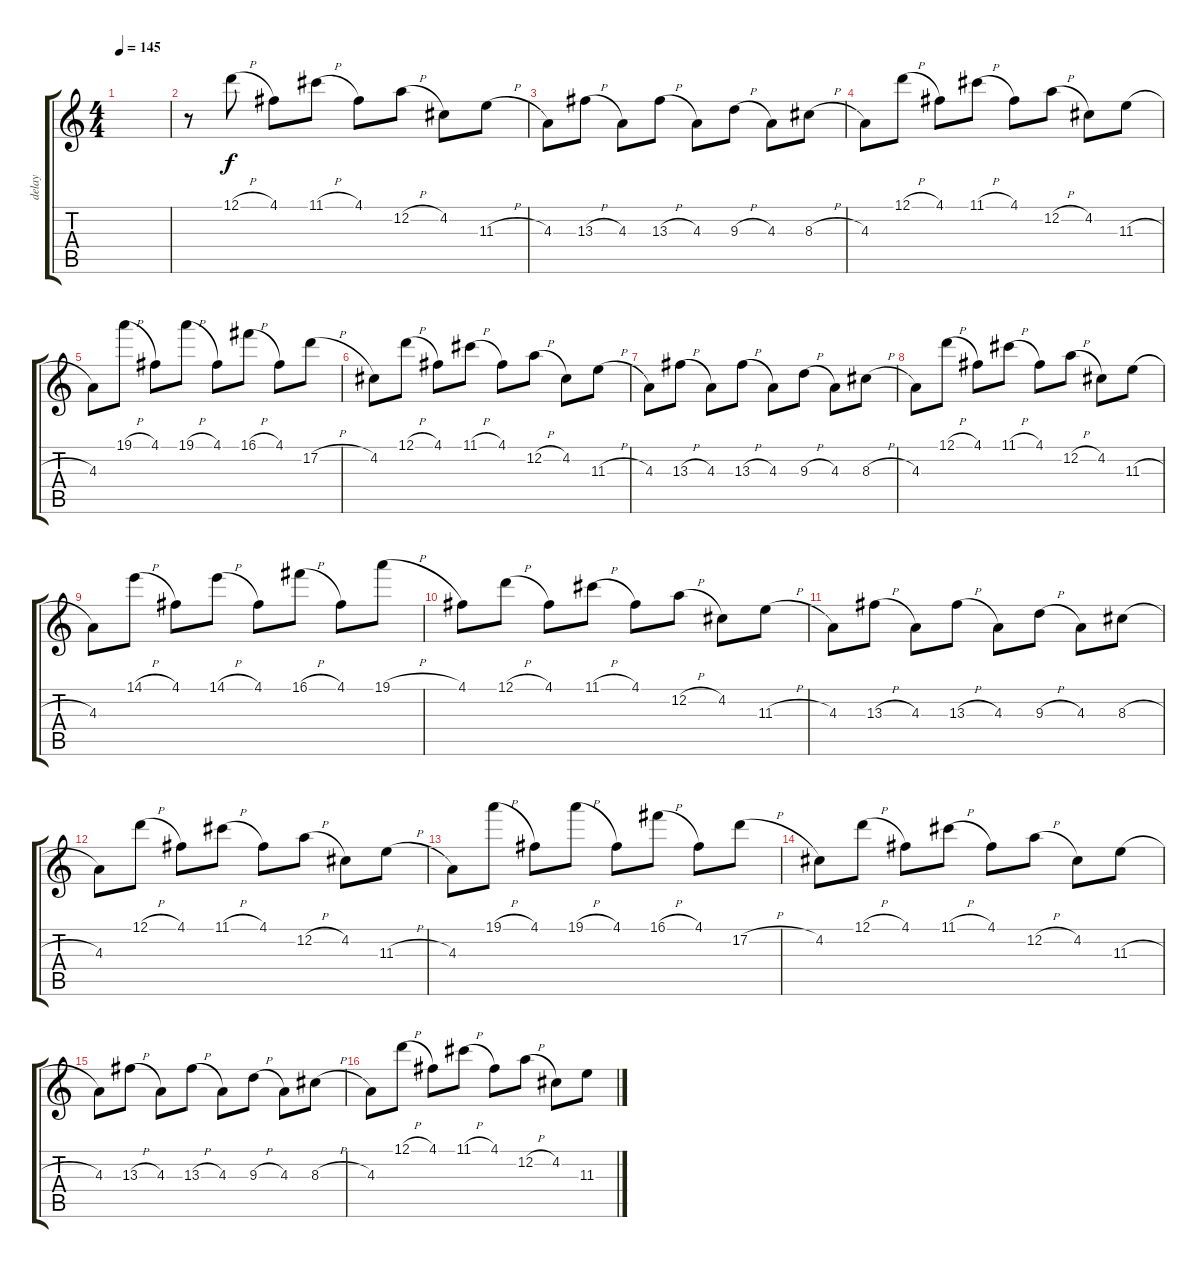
\track ("delay" "delay") {instrument overdrivenguitar}
\staff {score tabs}
\tuning (D4 A3 F3 C3 G2 D2) {hide}
\ts (4 4)
\tempo 145
\clef g2
\ks c
|
r.8{instrument overdrivenguitar} 12.1{h}.8 4.1.8 11.1{h}.8 4.1.8 12.2{h}.8 4.2.8 11.3{h}.8 |
4.3.8 13.3{h}.8 4.3.8 13.3{h}.8 4.3.8 9.3{h}.8 4.3.8 8.3{h}.8 |
4.3.8 12.1{h}.8 4.1.8 11.1{h}.8 4.1.8 12.2{h}.8 4.2.8 11.3{h}.8 |
4.3.8 19.1{h}.8 4.1.8 19.1{h}.8 4.1.8 16.1{h}.8 4.1.8 17.2{h}.8 |
4.2.8 12.1{h}.8 4.1.8 11.1{h}.8 4.1.8 12.2{h}.8 4.2.8 11.3{h}.8 |
4.3.8 13.3{h}.8 4.3.8 13.3{h}.8 4.3.8 9.3{h}.8 4.3.8 8.3{h}.8 |
4.3.8 12.1{h}.8 4.1.8 11.1{h}.8 4.1.8 12.2{h}.8 4.2.8 11.3{h}.8 |
4.3.8 14.1{h}.8 4.1.8 14.1{h}.8 4.1.8 16.1{h}.8 4.1.8 19.1{h}.8 |
4.1.8 12.1{h}.8 4.1.8 11.1{h}.8 4.1.8 12.2{h}.8 4.2.8 11.3{h}.8 |
4.3.8 13.3{h}.8 4.3.8 13.3{h}.8 4.3.8 9.3{h}.8 4.3.8 8.3{h}.8 |
4.3.8 12.1{h}.8 4.1.8 11.1{h}.8 4.1.8 12.2{h}.8 4.2.8 11.3{h}.8 |
4.3.8 19.1{h}.8 4.1.8 19.1{h}.8 4.1.8 16.1{h}.8 4.1.8 17.2{h}.8 |
4.2.8 12.1{h}.8 4.1.8 11.1{h}.8 4.1.8 12.2{h}.8 4.2.8 11.3{h}.8 |
4.3.8 13.3{h}.8 4.3.8 13.3{h}.8 4.3.8 9.3{h}.8 4.3.8 8.3{h}.8 |
4.3.8 12.1{h}.8 4.1.8 11.1{h}.8 4.1.8 12.2{h}.8 4.2.8 11.3{h}.8
